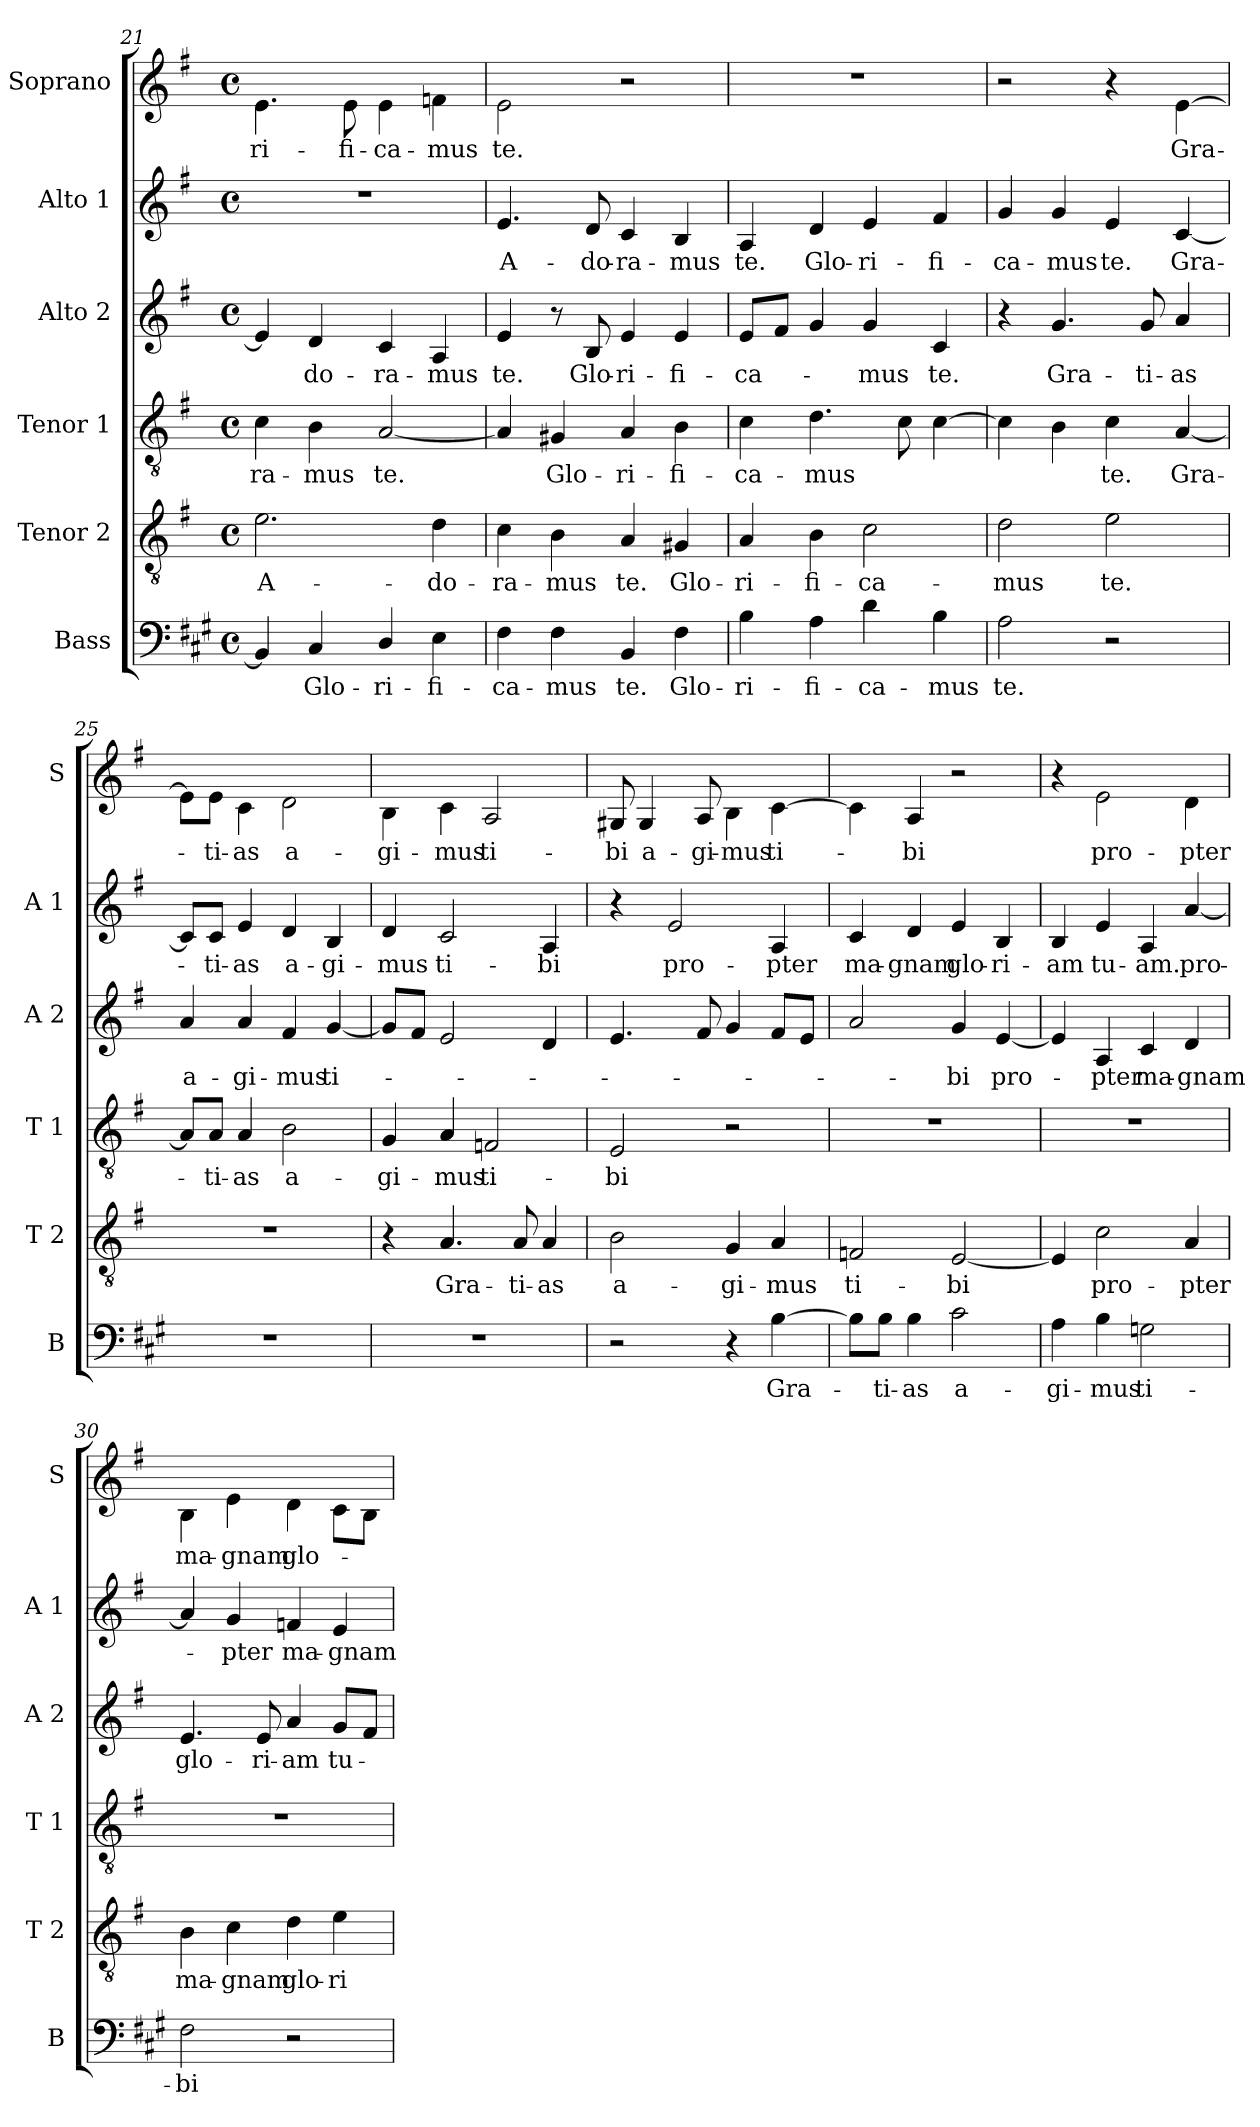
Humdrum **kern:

**kern	**text	**kern	**text	**kern	**text	**kern	**text	**kern	**text	**kern	**text
*part6	*part6	*part5	*part5	*part4	*part4	*part3	*part3	*part2	*part2	*part1	*part1
*staff6	*staff6	*staff5	*staff5	*staff4	*staff4	*staff3	*staff3	*staff2	*staff2	*staff1	*staff1
*I"Bass	*	*I"Tenor 2	*	*I"Tenor 1	*	*I"Alto 2	*	*I"Alto 1	*	*I"Soprano	*
*I'B	*	*I'T 2	*	*I'T 1	*	*I'A 2	*	*I'A 1	*	*I'S	*
*clefF4	*	*clefGv2	*	*clefGv2	*	*clefG2	*	*clefG2	*	*clefG2	*
*ITrd1c2	*	*	*	*	*	*	*	*	*	*ITrd-7c-12	*
*k[f#]	*	*k[f#]	*	*k[f#]	*	*k[f#]	*	*k[f#]	*	*k[f#]	*
*G:	*	*G:	*	*G:	*	*G:	*	*G:	*	*G:	*
*M4/4	*	*M4/4	*	*M4/4	*	*M4/4	*	*M4/4	*	*M4/4	*
*met(c)	*	*met(c)	*	*met(c)	*	*met(c)	*	*met(c)	*	*met(c)	*
=21	=21	=21	=21	=21	=21	=21	=21	=21	=21	=21	=21
4AA/]	.	2.e\	A-	4c\	-ra-	4e/]	.	1r	.	4.ee\	-ri-
4BB/	Glo-	.	.	4B\	-mus	4d/	-do-	.	.	.	.
.	.	.	.	.	.	.	.	.	.	8ee\	-fi-
4C/	-ri-	.	.	[2A/	te.	4c/	-ra-	.	.	4ee\	-ca-
4D\	-fi-	4d\	-do-	.	.	4A/	-mus	.	.	4ffn\	-mus
=22	=22	=22	=22	=22	=22	=22	=22	=22	=22	=22	=22
4E\	-ca-	4c\	-ra-	4A/]	.	4e/	te.	4.e/	A-	2ee\	te.
4E\	-mus	4B\	-mus	4G#X/	Glo-	8r	.	.	.	.	.
.	.	.	.	.	.	8B/	Glo-	8d/	-do-	.	.
4AA/	te.	4A/	te.	4A/	-ri-	4e/	-ri-	4c/	-ra-	2r	.
4E\	Glo-	4G#X/	Glo-	4B\	-fi-	4e/	-fi-	4B/	-mus	.	.
=23	=23	=23	=23	=23	=23	=23	=23	=23	=23	=23	=23
4A\	-ri-	4A/	-ri-	4c\	-ca-	8e/L	-ca-	4A/	te.	1r	.
.	.	.	.	.	.	8f#/J	.	.	.	.	.
4G\	-fi-	4B\	-fi-	4.d\	-mus	4g/	.	4d/	Glo-	.	.
4c\	-ca-	2c\	-ca-	.	.	4g/	-mus	4e/	-ri-	.	.
.	.	.	.	8c\	.	.	.	.	.	.	.
4A\	-mus	.	.	[4c\	.	4c/	te.	4f#/	-fi-	.	.
=24	=24	=24	=24	=24	=24	=24	=24	=24	=24	=24	=24
2G\	te.	2d\	-mus	4c\]	.	4r	.	4g/	-ca-	2r	.
.	.	.	.	4B\	.	4.g/	Gra-	4g/	-mus	.	.
2r	.	2e\	te.	4c\	te.	.	.	4e/	te.	4r	.
.	.	.	.	.	.	8g/	-ti-	.	.	.	.
.	.	.	.	[4A/	Gra-	4a/	-as	[4c/	Gra-	[4ee\	Gra-
!!LO:LB:g=z
=25	=25	=25	=25	=25	=25	=25	=25	=25	=25	=25	=25
1r	.	1r	.	8A/L]	.	4a/	a-	8c/L]	.	8ee\L]	.
.	.	.	.	8A/J	-ti-	.	.	8c/J	-ti-	8ee\J	-ti-
.	.	.	.	4A/	-as	4a/	-gi-	4e/	-as	4cc\	-as
.	.	.	.	2B\	a-	4f#/	-mus	4d/	a-	2dd\	a-
.	.	.	.	.	.	[4g/	ti-	4B/	-gi-	.	.
=26	=26	=26	=26	=26	=26	=26	=26	=26	=26	=26	=26
1r	.	4r	.	4G/	-gi-	8g/L]	.	4d/	-mus	4b\	-gi-
.	.	.	.	.	.	8f#/J	.	.	.	.	.
.	.	4.A/	Gra-	4A/	-mus	2e/	.	2c/	ti-	4cc\	-mus
.	.	.	.	2Fn/	ti-	.	.	.	.	2a/	ti-
.	.	8A/	-ti-	.	.	.	.	.	.	.	.
.	.	4A/	-as	.	.	4d/	.	4A/	-bi	.	.
=27	=27	=27	=27	=27	=27	=27	=27	=27	=27	=27	=27
2r	.	2B\	a-	2E/	-bi	4.e/	.	4r	.	8g#X/	-bi
.	.	.	.	.	.	.	.	.	.	4g#/	a-
.	.	.	.	.	.	.	.	2e/	pro-	.	.
.	.	.	.	.	.	8f#/	.	.	.	8a/	-gi-
4r	.	4G/	-gi-	2r	.	4g/	.	.	.	4b\	-mus
[4A\	Gra-	4A/	-mus	.	.	8f#/L	.	4A/	-pter	[4cc\	ti-
.	.	.	.	.	.	8e/J	.	.	.	.	.
=28	=28	=28	=28	=28	=28	=28	=28	=28	=28	=28	=28
8A\L]	.	2Fn/	ti-	1r	.	2a/	.	4c/	ma-	4cc\]	.
8A\J	-ti-	.	.	.	.	.	.	.	.	.	.
4A\	-as	.	.	.	.	.	.	4d/	-gnam	4a/	-bi
2B\	a-	[2E/	-bi	.	.	4g/	-bi	4e/	glo-	2r	.
.	.	.	.	.	.	[4e/	pro-	4B/	-ri-	.	.
=29	=29	=29	=29	=29	=29	=29	=29	=29	=29	=29	=29
4G\	-gi-	4E/]	.	1r	.	4e/]	.	4B/	-am	4r	.
4A\	-mus	2c\	pro-	.	.	4A/	-pter	4e/	tu-	2ee\	pro-
2Fn\	ti-	.	.	.	.	4c/	ma-	4A/	-am.	.	.
.	.	4A/	-pter	.	.	4d/	-gnam	[4a/	pro-	4dd\	-pter
=30	=30	=30	=30	=30	=30	=30	=30	=30	=30	=30	=30
2E\	-bi	4B\	ma-	1r	.	4.e/	glo-	4a/]	.	4b\	ma-
.	.	4c\	-gnam	.	.	.	.	4g/	-pter	4ee\	-gnam
.	.	.	.	.	.	8e/	-ri-	.	.	.	.
2r	.	4d\	glo-	.	.	4a/	-am	4fn/	ma-	4dd\	glo-
.	.	4e\	-ri-	.	.	8g/L	tu-	4e/	-gnam	8cc\L	.
.	.	.	.	.	.	8f#/J	.	.	.	8b\J	.
=	=	=	=	=	=	=	=	=	=	=	=
*-	*-	*-	*-	*-	*-	*-	*-	*-	*-	*-	*-
